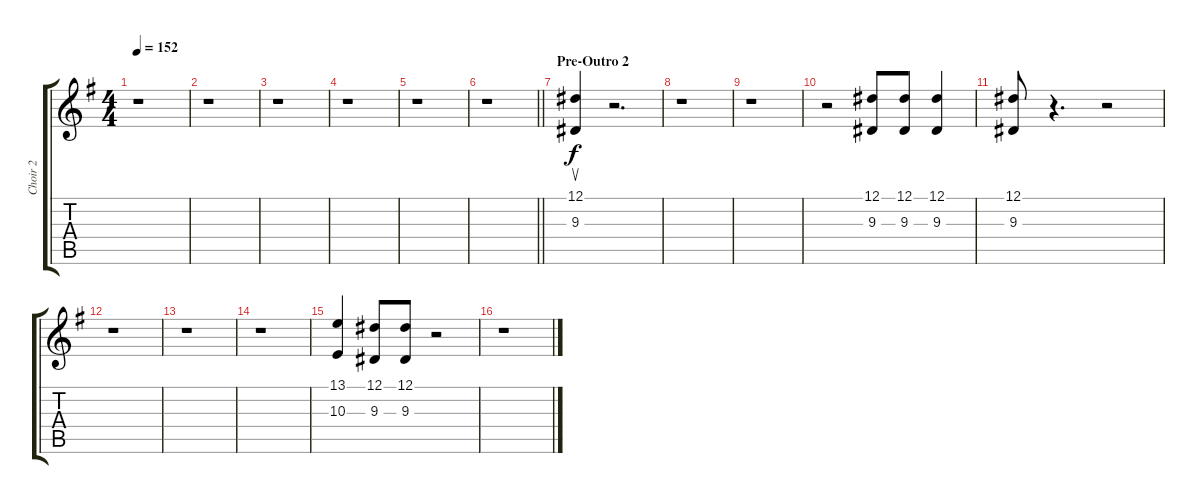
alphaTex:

\track ("Choir 2" "Choir 2") {instrument choiraahs}
\staff {score tabs}
\tuning (Eb4 Bb3 Gb3 Db3 Ab2 Eb2) {hide}
\ts (4 4)
\tempo 152
\clef g2
\ks g
r.1{dy f} |
r.1 |
r.1 |
r.1 |
r.1 |
\barLineRight lightlight
r.1 |
\section ("" "Pre-Outro 2")
(12.1 9.3).4{su volume 16} r.2{d} |
r.1 |
r.1 |
r.2 (12.1 9.3).8 (12.1 9.3).8 (12.1 9.3).4 |
(12.1 9.3).8 r.4{d} r.2 |
r.1 |
r.1 |
r.1 |
(13.1 10.3).4 (12.1 9.3).8 (12.1 9.3).8 r.2 |
r.1
